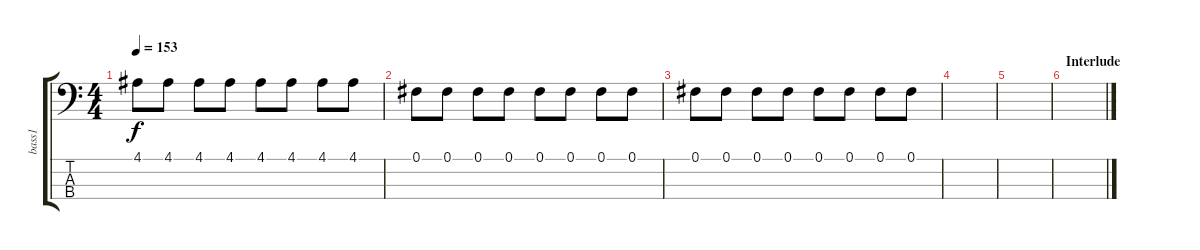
\track ("bass1" "bass1") {instrument electricbasspick}
\staff {score tabs}
\tuning (Gb2 Db2 Ab1 Eb1) {hide}
\ts (4 4)
\tempo 153
\clef f4
\ks c
4.1.8{dy f} 4.1.8 4.1.8 4.1.8 4.1.8 4.1.8 4.1.8 4.1.8 |
0.1.8 0.1.8 0.1.8 0.1.8 0.1.8 0.1.8 0.1.8 0.1.8 |
0.1.8 0.1.8 0.1.8 0.1.8 0.1.8 0.1.8 0.1.8 0.1.8 |
|
|
\section ("" "Interlude")
